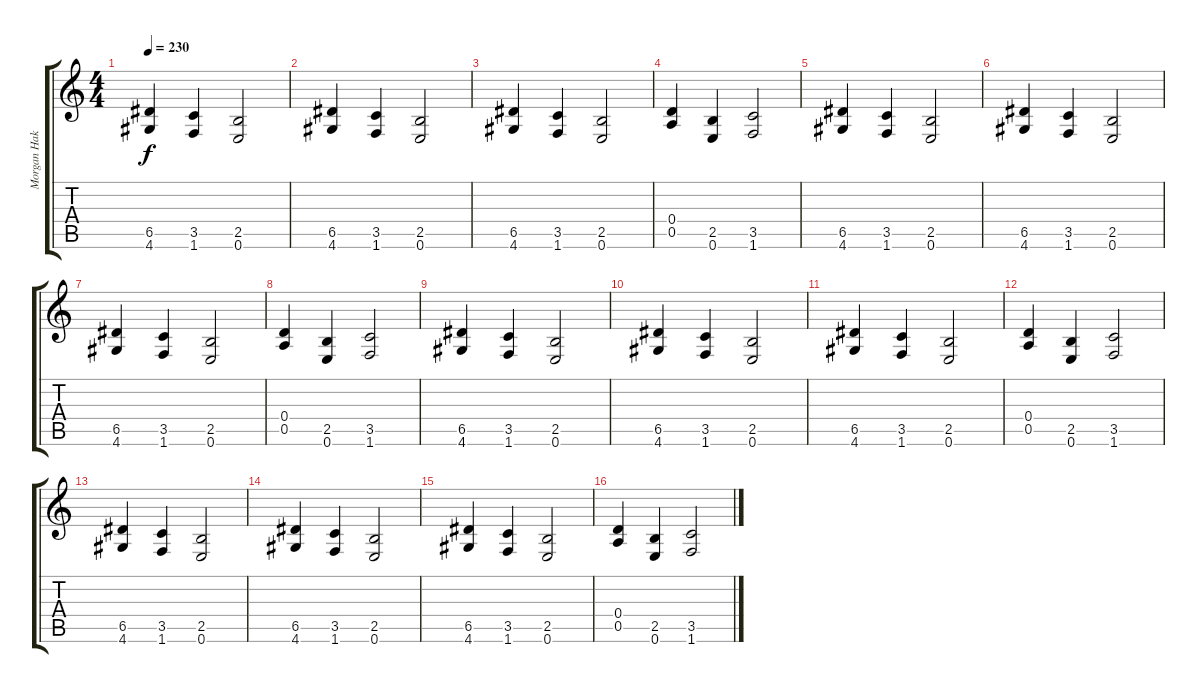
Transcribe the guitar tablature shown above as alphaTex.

\track ("Morgan Hakansson" "Morgan Hak") {instrument distortionguitar}
\staff {score tabs}
\tuning (E4 B3 G3 D3 A2 E2) {hide}
\ts (4 4)
\tempo 230
\clef g2
\ks c
(6.5 4.6).4{dy f} (3.5 1.6).4 (2.5 0.6).2 |
(6.5 4.6).4 (3.5 1.6).4 (2.5 0.6).2 |
(6.5 4.6).4 (3.5 1.6).4 (2.5 0.6).2 |
(0.4 0.5).4 (2.5 0.6).4 (3.5 1.6).2 |
(6.5 4.6).4 (3.5 1.6).4 (2.5 0.6).2 |
(6.5 4.6).4 (3.5 1.6).4 (2.5 0.6).2 |
(6.5 4.6).4 (3.5 1.6).4 (2.5 0.6).2 |
(0.4 0.5).4 (2.5 0.6).4 (3.5 1.6).2 |
(6.5 4.6).4 (3.5 1.6).4 (2.5 0.6).2 |
(6.5 4.6).4 (3.5 1.6).4 (2.5 0.6).2 |
(6.5 4.6).4 (3.5 1.6).4 (2.5 0.6).2 |
(0.4 0.5).4 (2.5 0.6).4 (3.5 1.6).2 |
(6.5 4.6).4 (3.5 1.6).4 (2.5 0.6).2 |
(6.5 4.6).4 (3.5 1.6).4 (2.5 0.6).2 |
(6.5 4.6).4 (3.5 1.6).4 (2.5 0.6).2 |
(0.4 0.5).4 (2.5 0.6).4 (3.5 1.6).2
